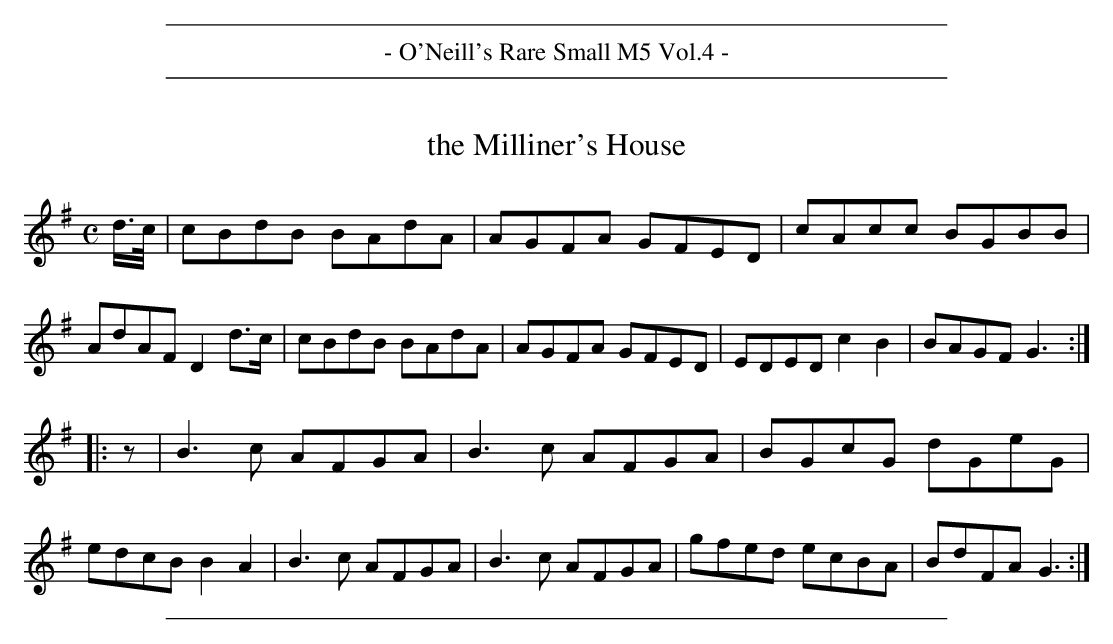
X:1
T: the Milliner's House
M: C
L: 1/8
K: G
d/>c/ |\
cBdB BAdA | AGFA GFED | cAcc BGBB | AdAF D2d>c |\
cBdB BAdA | AGFA GFED | EDED c2B2 | BAGF G3 ::
z |\
B3c AFGA | B3c AFGA | BGcG dGeG | edcB B2A2 |\
B3c AFGA | B3c AFGA | gfed ecBA | BdFA G3 :|
